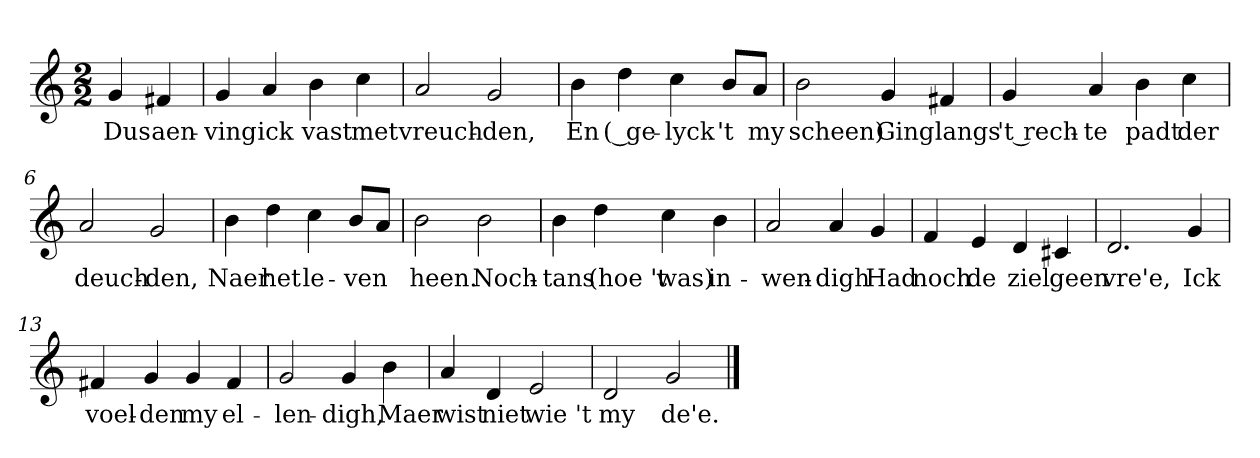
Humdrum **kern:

**kern	**text
*part1	*part1
*staff1	*staff1
*clefG2	*
*k[]	*
*G:mix	*
*M2/2	*
*MM120	*
=	=
4g	Dus
4f#X	aen-
=1	=1
4g	-ving
4a	ick
4b	vast
4cc	met
=2	=2
2a	vreuch-
2g	-den,
=3	=3
4b	En
4dd	( ge-
4cc	-lyck
8b/L	't
8a/J	my
=4	=4
2b	scheen)
4g	Ging
4f#X	langs
=5	=5
4g	't rech-
4a	-te
4b	padt
4cc	der
=6	=6
2a	deuch-
2g	-den,
=7	=7
4b	Naer
4dd	het
4cc	le-
8b/L	-ven
8a/J	.
=8	=8
2b	heen.
2b	Noch-
=9	=9
4b	-tans
4dd	(hoe 't
4cc	was)
4b	in-
=10	=10
2a	-wen-
4a	-digh
4g	Had
=11	=11
4f	noch
4e	de
4d	ziel
4c#X	geen
=12	=12
2.d	vre'e,
4g	Ick
=13	=13
4f#X	voel-
4g	-den
4g	my
4f#	el-
=14	=14
2g	-len-
4g	-digh,
4b	Maer
=15	=15
4a	wist
4d	niet
2e	wie 't
=16	=16
2d	my
2g	de'e.
==	==
*-	*-
